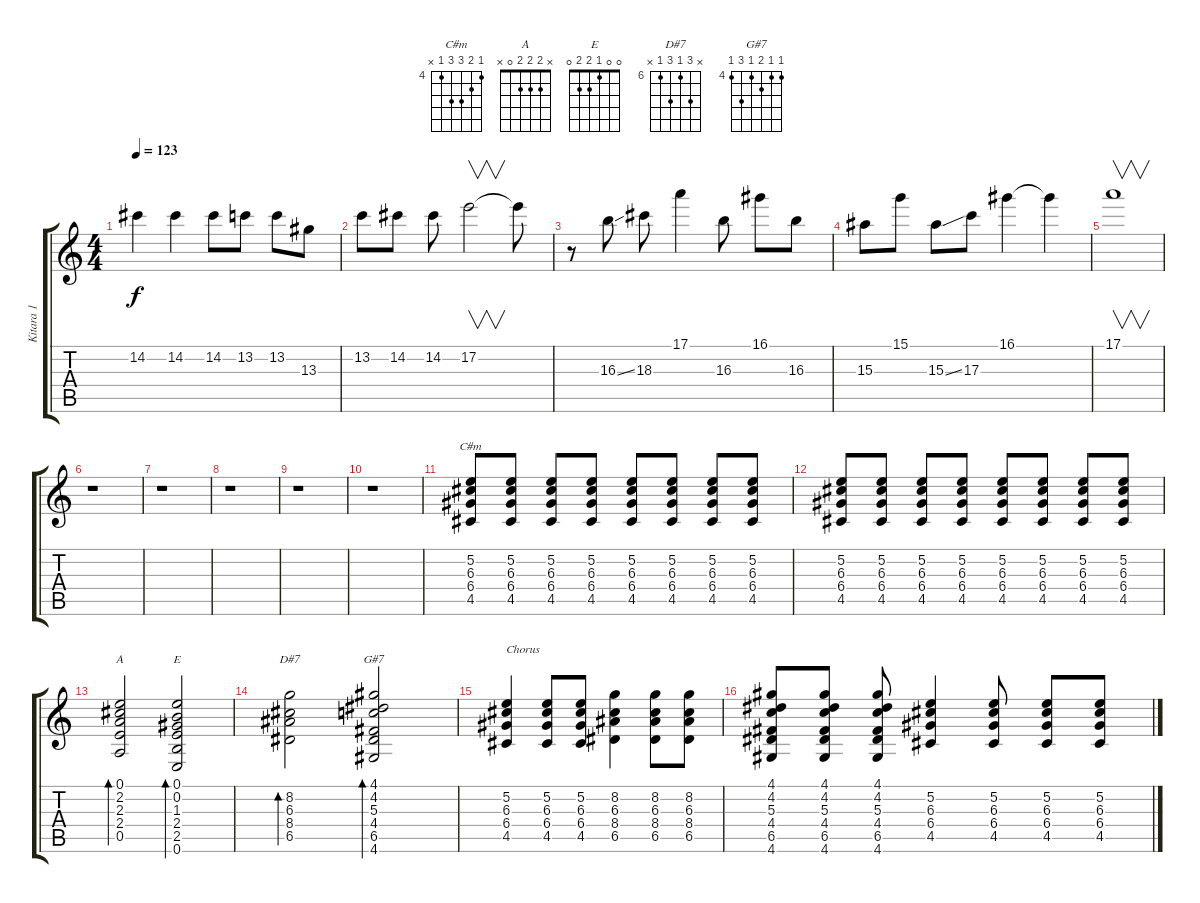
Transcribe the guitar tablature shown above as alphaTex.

\track ("Kitara 1" "Kitara 1") {instrument overdrivenguitar}
\staff {score tabs}
\tuning (E4 B3 G3 D3 A2 E2) {hide}
\chord ("C#m" 4 5 6 6 4 x) {firstfret 4}
\chord ("A" x 2 2 2 0 x)
\chord ("E" 0 0 1 2 2 0)
\chord ("D#7" x 8 6 8 6 x) {firstfret 6}
\chord ("G#7" 4 4 5 4 6 4) {firstfret 4}
\ts (4 4)
\tempo 123
\clef g2
\ks c
14.2.4{dy f} 14.2.4 14.2.8 13.2.8 13.2.8 13.3.8 |
13.2.8 14.2.8 14.2.8 17.2.2{v} 17.2{t}.8 |
r.8 16.3{ss}.8 18.3.8 17.1.4 16.3.8 16.1.8 16.3.8 |
15.3.8 15.1.8 15.3{ss}.8 17.3.8 16.1.4 16.1{t}.4 |
17.1.1{v} |
r.1 |
r.1 |
r.1 |
r.1 |
r.1 |
(5.2 6.3 6.4 4.5).8{ch "C#m" instrument overdrivenguitar} (5.2 6.3 6.4 4.5).8 (5.2 6.3 6.4 4.5).8 (5.2 6.3 6.4 4.5).8 (5.2 6.3 6.4 4.5).8 (5.2 6.3 6.4 4.5).8 (5.2 6.3 6.4 4.5).8 (5.2 6.3 6.4 4.5).8 |
(5.2 6.3 6.4 4.5).8 (5.2 6.3 6.4 4.5).8 (5.2 6.3 6.4 4.5).8 (5.2 6.3 6.4 4.5).8 (5.2 6.3 6.4 4.5).8 (5.2 6.3 6.4 4.5).8 (5.2 6.3 6.4 4.5).8 (5.2 6.3 6.4 4.5).8 |
(0.1 2.2 2.3 2.4 0.5).2{bd 60 ch "A"} (0.1 0.2 1.3 2.4 2.5 0.6).2{bd 60 ch "E"} |
(8.2 6.3 8.4 6.5).2{bd 60 ch "D#7"} (4.1 4.2 5.3 4.4 6.5 4.6).2{bd 60 ch "G#7"} |
(5.2 6.3 6.4 4.5).4{txt "Chorus"} (5.2 6.3 6.4 4.5).8 (5.2 6.3 6.4 4.5).8 (8.2 6.3 8.4 6.5).4 (8.2 6.3 8.4 6.5).8 (8.2 6.3 8.4 6.5).8 |
(4.1 4.2 5.3 4.4 6.5 4.6).8 (4.1 4.2 5.3 4.4 6.5 4.6).8 (4.1 4.2 5.3 4.4 6.5 4.6).8 (5.2 6.3 6.4 4.5).4 (5.2 6.3 6.4 4.5).8 (5.2 6.3 6.4 4.5).8 (5.2 6.3 6.4 4.5).8
